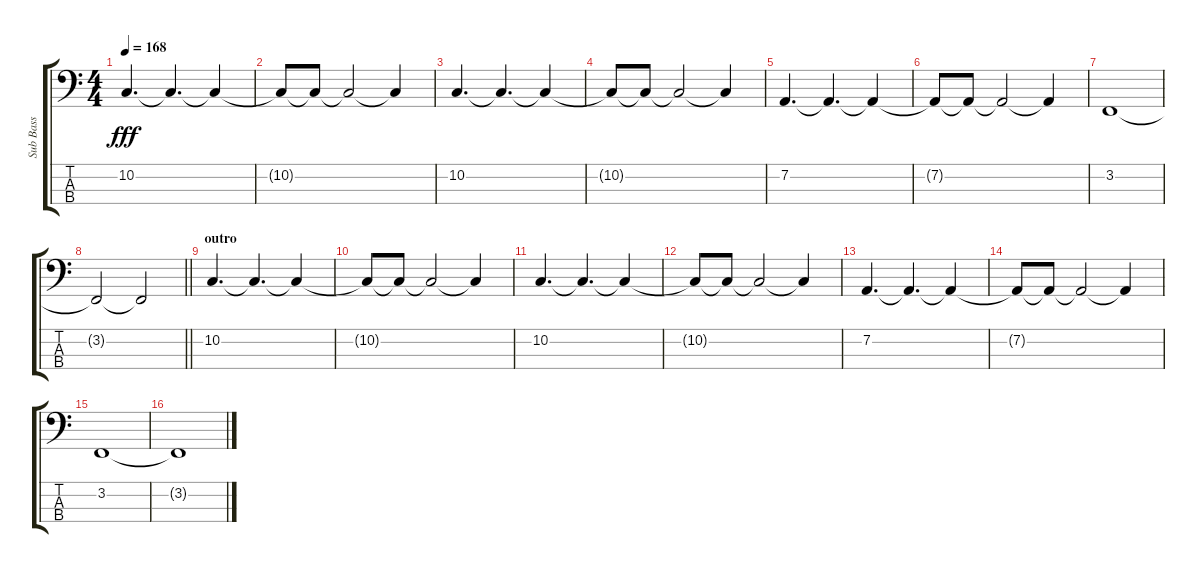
\track ("Sub Bass" "Sub Bass") {instrument ocarina}
\staff {score tabs}
\tuning (G2 D2 A1 E1) {hide}
\ts (4 4)
\tempo 168
\clef f4
\ks c
10.2.4{d dy fff} 10.2{t}.4{d} 10.2{t}.4 |
10.2{t}.8 10.2{t}.8 10.2{t}.2 10.2{t}.4 |
10.2.4{d} 10.2{t}.4{d} 10.2{t}.4 |
10.2{t}.8 10.2{t}.8 10.2{t}.2 10.2{t}.4 |
7.2.4{d} 7.2{t}.4{d} 7.2{t}.4 |
7.2{t}.8 7.2{t}.8 7.2{t}.2 7.2{t}.4 |
3.2.1 |
\barLineRight lightlight
3.2{t}.2 3.2{t}.2 |
\section ("" "outro")
10.2.4{d} 10.2{t}.4{d} 10.2{t}.4 |
10.2{t}.8 10.2{t}.8 10.2{t}.2 10.2{t}.4 |
10.2.4{d} 10.2{t}.4{d} 10.2{t}.4 |
10.2{t}.8 10.2{t}.8 10.2{t}.2 10.2{t}.4 |
7.2.4{d} 7.2{t}.4{d} 7.2{t}.4 |
7.2{t}.8 7.2{t}.8 7.2{t}.2 7.2{t}.4 |
3.2.1 |
3.2{t}.1
